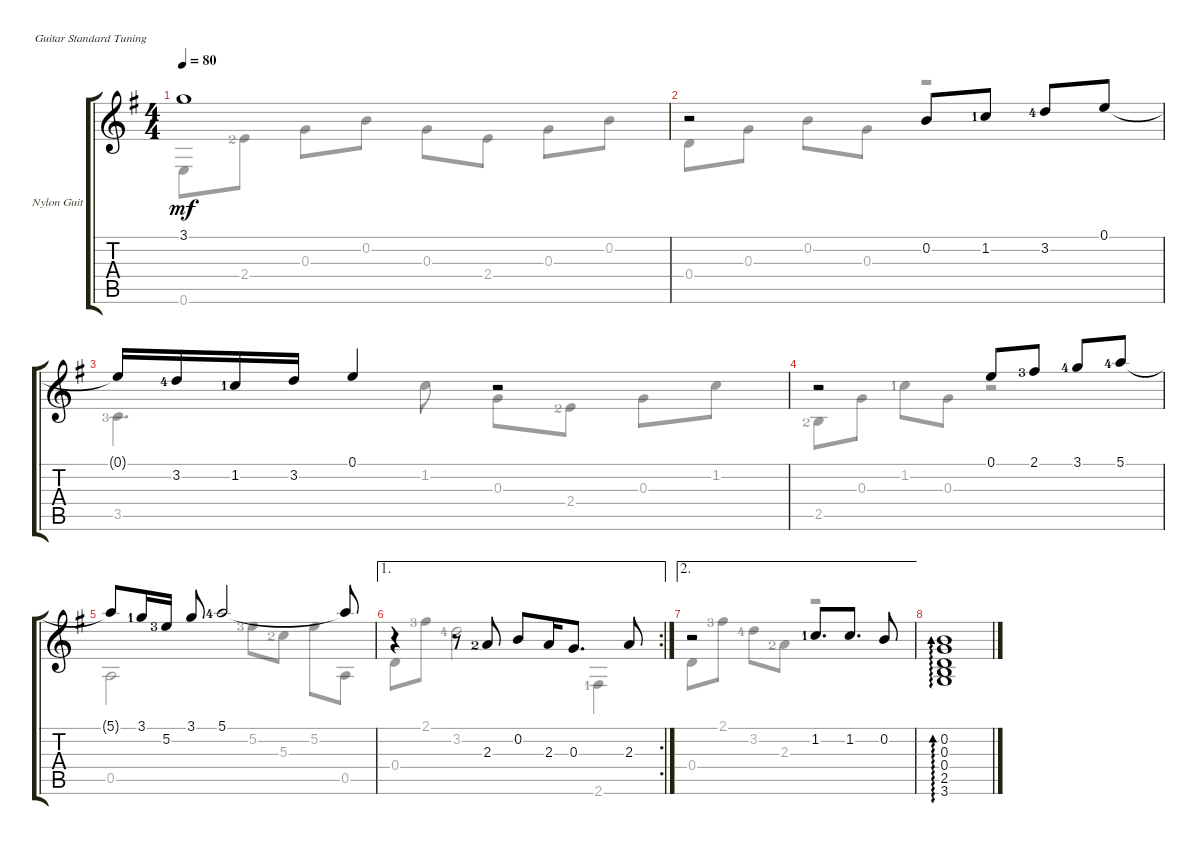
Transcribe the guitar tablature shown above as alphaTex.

\defaultSystemsLayout 4
\bracketExtendMode groupsimilarinstruments
\firstSystemTrackNameOrientation horizontal
\otherSystemsTrackNameOrientation horizontal
\track ("Nylon Guitar" "Nylon Guit") {instrument acousticguitarnylon}
\staff {score tabs}
\tuning (E4 B3 G3 D3 A2 E2)
\voice
\ts (4 4)
\tempo 80
\clef g2
\ks g
3.1{t}.1{dy mf} |
\scale
0.487866 r.2 0.2.8 1.2{lf 2}.8 3.2{lf 5}.8 0.1.8 |
\scale
0.512778 0.1{t}.16 3.2{lf 5}.16 1.2{lf 2}.16 3.2.16 0.1.4 r.2 |
\scale
0.324168 r.2 0.1.8 2.1{lf 4}.8 3.1{lf 5}.8 5.1{lf 5}.8 |
\scale
0.331056 5.1{t}.8 3.1{lf 2}.16 5.2{lf 4}.16 3.1.8 5.1{lf 5}.2 5.1{t}.8 |
\ae 1
\rc 2
\scale
0.344831 r.4 r.8 2.3{lf 3}.8 0.2.8 2.3.16 0.3.8{d} 2.3.8 |
\ae 2
\scale
0.843066 r.2 1.2{lf 2}.8{d} 1.2.8{d} 0.2.8 |
\scale
0.155928 (3.6 2.5 0.4 0.3 0.2).1{ad 0}
\voice
\clef g2
\ottava regular
\simile none
\ks g
0.6.8{dy mf} 2.4{lf 3}.8 0.3.8 0.2.8 0.3.8 2.4.8 0.3.8 0.2.8 |
\scale
0.487866 0.4.8 0.3.8 0.2.8 0.3.8 r.2 |
\scale
0.512778 3.5{lf 4}.4{d} 1.2.8 0.3.8 2.4{lf 3}.8 0.3.8 1.2.8 |
\scale
0.324168 2.5{lf 3}.8 0.3.8 1.2{lf 2}.8 0.3.8 r.2 |
\scale
0.331056 0.5.2 5.2{lf 4}.8 5.3{lf 3}.8 5.2.8 0.5.8 |
\scale
0.344831 0.4.8 2.1{lf 4}.8 3.2{lf 5}.2 2.6{lf 2}.4 |
\scale
0.843066 0.4.8 2.1{lf 4}.8 3.2{lf 5}.8 2.3{lf 3}.8 r.2 |
\scale
0.155928
